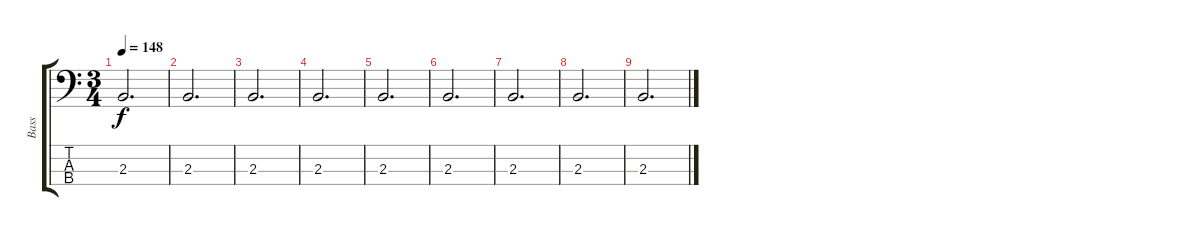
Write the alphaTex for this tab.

\track ("Bass" "Bass") {instrument fretlessbass}
\staff {score tabs}
\tuning (G2 D2 A1 E1) {hide}
\ts (3 4)
\tempo 148
\clef f4
\ks c
2.3.2{d dy f} |
2.3.2{d} |
2.3.2{d} |
2.3.2{d} |
2.3.2{d} |
2.3.2{d} |
2.3.2{d} |
2.3.2{d} |
2.3.2{d}
